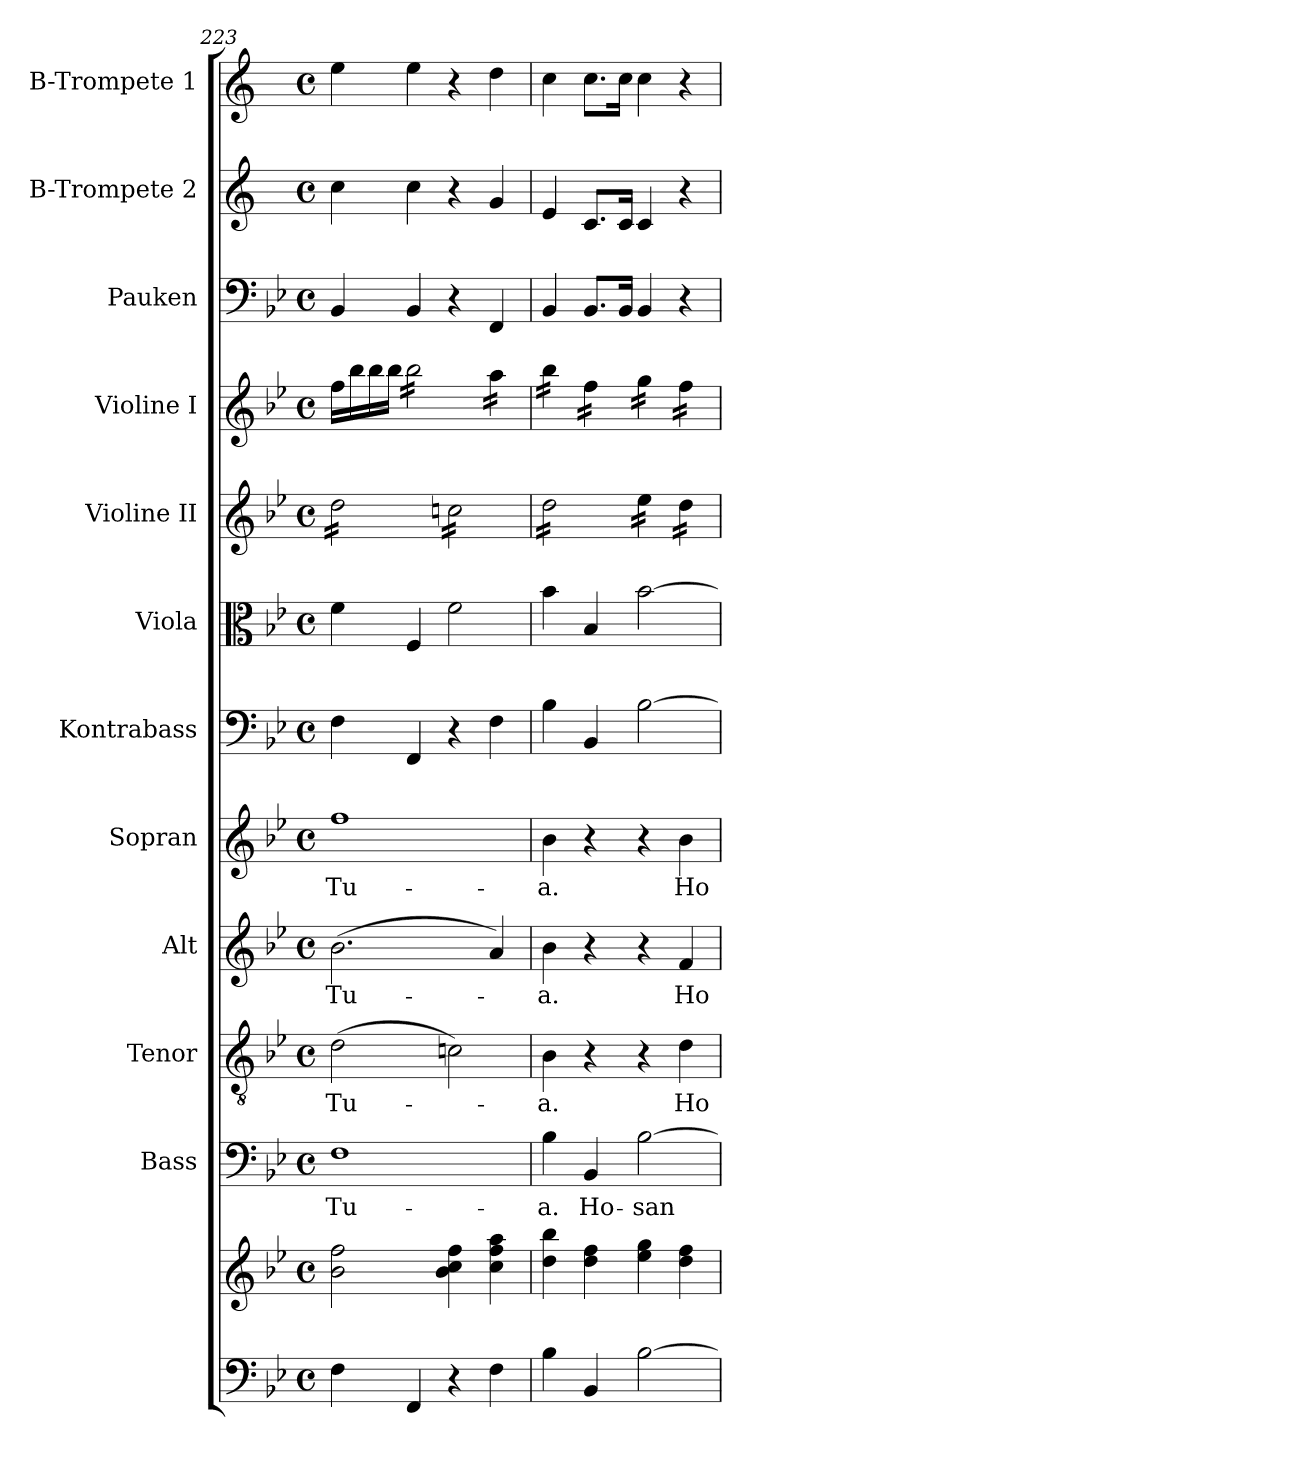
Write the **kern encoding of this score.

**kern	**kern	**kern	**text	**kern	**text	**kern	**text	**kern	**text	**kern	**kern	**kern	**kern	**kern	**kern	**kern
*part12	*part12	*part11	*part11	*part10	*part10	*part9	*part9	*part8	*part8	*part7	*part6	*part5	*part4	*part3	*part2	*part1
*staff13	*staff12	*staff11	*staff11	*staff10	*staff10	*staff9	*staff9	*staff8	*staff8	*staff7	*staff6	*staff5	*staff4	*staff3	*staff2	*staff1
*	*	*I"Bass	*	*I"Tenor	*	*I"Alt	*	*I"Sopran	*	*I"Kontrabass	*I"Viola	*I"Violine II	*I"Violine I	*I"Pauken	*I"B-Trompete 2	*I"B-Trompete 1
*	*	*I'B.	*	*I'T.	*	*I'A.	*	*I'S.	*	*I'Kb.	*I'Vla.	*I'Vl. II	*I'Vl. I	*I'Pk.	*I'B Trp. 2	*I'B Trp. 1
!!LO:PB:g=z
*clefF4	*clefG2	*clefF4	*	*clefGv2	*	*clefG2	*	*clefG2	*	*clefF4	*clefC3	*clefG2	*clefG2	*clefF4	*clefG2	*clefG2
*	*	*	*	*	*	*	*	*	*	*ITrd7c12	*	*	*	*	*ITrd1c2	*ITrd1c2
*k[b-e-]	*k[b-e-]	*k[b-e-]	*	*k[b-e-]	*	*k[b-e-]	*	*k[b-e-]	*	*k[b-e-]	*k[b-e-]	*k[b-e-]	*k[b-e-]	*k[b-e-]	*k[b-e-]	*k[b-e-]
*B-:	*B-:	*B-:	*	*B-:	*	*B-:	*	*B-:	*	*B-:	*B-:	*B-:	*B-:	*B-:	*B-:	*B-:
*M4/4	*M4/4	*M4/4	*	*M4/4	*	*M4/4	*	*M4/4	*	*M4/4	*M4/4	*M4/4	*M4/4	*M4/4	*M4/4	*M4/4
*met(c)	*met(c)	*met(c)	*	*met(c)	*	*met(c)	*	*met(c)	*	*met(c)	*met(c)	*met(c)	*met(c)	*met(c)	*met(c)	*met(c)
=223	=223	=223	=223	=223	=223	=223	=223	=223	=223	=223	=223	=223	=223	=223	=223	=223
!	!	!	!LO:LY:b	!	!LO:LY:b	!	!LO:LY:b	!	!LO:LY:b	!	!	!	!	!	!	!
*	*	*	*	*	*	*	*	*	*	*	*	*tremolo	*	*	*	*
4F\	2b-\ 2ff\	1F	Tu-	(>2d\	Tu-	(>2.b-\	Tu-	1ff	Tu-	4FF\	4f\	16dd\LL	16ff\LL	4BB-/	4b-\	4dd\
.	.	.	.	.	.	.	.	.	.	.	.	16dd\	16bb-\	.	.	.
.	.	.	.	.	.	.	.	.	.	.	.	16dd\	16bb-\	.	.	.
.	.	.	.	.	.	.	.	.	.	.	.	16dd\	16bb-\JJ	.	.	.
*	*	*	*	*	*	*	*	*	*	*	*	*	*tremolo	*	*	*
4FF/	.	.	.	.	.	.	.	.	.	4FFF/	4F/	16dd\	16bb-\LL	4BB-/	4b-\	4dd\
.	.	.	.	.	.	.	.	.	.	.	.	16dd\	16bb-\	.	.	.
.	.	.	.	.	.	.	.	.	.	.	.	16dd\	16bb-\	.	.	.
.	.	.	.	.	.	.	.	.	.	.	.	16dd\JJ	16bb-\	.	.	.
4r	4b-\ 4cc\ 4ff\	.	.	2cn\)	.	.	.	.	.	4r	2f\	16ccn\LL	16bb-\	4r	4r	4r
.	.	.	.	.	.	.	.	.	.	.	.	16ccn\	16bb-\	.	.	.
.	.	.	.	.	.	.	.	.	.	.	.	16ccn\	16bb-\	.	.	.
.	.	.	.	.	.	.	.	.	.	.	.	16ccn\	16bb-\JJ	.	.	.
4F\	4cc\ 4ff\ 4aa\	.	.	.	.	4a/)	.	.	.	4FF\	.	16ccn\	16aa\LL	4FF/	4f/	4cc\
.	.	.	.	.	.	.	.	.	.	.	.	16ccn\	16aa\	.	.	.
.	.	.	.	.	.	.	.	.	.	.	.	16ccn\	16aa\	.	.	.
.	.	.	.	.	.	.	.	.	.	.	.	16ccn\JJ	16aa\JJ	.	.	.
=224	=224	=224	=224	=224	=224	=224	=224	=224	=224	=224	=224	=224	=224	=224	=224	=224
!	!	!	!LO:LY:b	!	!LO:LY:b	!	!LO:LY:b	!	!LO:LY:b	!	!	!	!	!	!	!
4B-\	4dd\ 4bb-\	4B-\	-a.	4B-\	-a.	4b-\	-a.	4b-\	-a.	4BB-\	4b-\	16dd\LL	16bb-\LL	4BB-/	4d/	4b-\
.	.	.	.	.	.	.	.	.	.	.	.	16dd\	16bb-\	.	.	.
.	.	.	.	.	.	.	.	.	.	.	.	16dd\	16bb-\	.	.	.
.	.	.	.	.	.	.	.	.	.	.	.	16dd\	16bb-\JJ	.	.	.
!	!	!	!LO:LY:b	!	!	!	!	!	!	!	!	!	!	!	!	!
4BB-/	4dd\ 4ff\	4BB-/	Ho-	4r	.	4r	.	4r	.	4BBB-/	4B-/	16dd\	16ff\LL	8.BB-/L	8.B-/L	8.b-\L
.	.	.	.	.	.	.	.	.	.	.	.	16dd\	16ff\	.	.	.
.	.	.	.	.	.	.	.	.	.	.	.	16dd\	16ff\	.	.	.
.	.	.	.	.	.	.	.	.	.	.	.	16dd\JJ	16ff\JJ	16BB-/Jk	16B-/Jk	16b-\Jk
!	!	!	!LO:LY:b	!	!	!	!	!	!	!	!	!	!	!	!	!
[2B-\	4ee-\ 4gg\	[2B-\	-san-	4r	.	4r	.	4r	.	[2BB-\	[2b-\	16ee-\LL	16gg\LL	4BB-/	4B-/	4b-\
.	.	.	.	.	.	.	.	.	.	.	.	16ee-\	16gg\	.	.	.
.	.	.	.	.	.	.	.	.	.	.	.	16ee-\	16gg\	.	.	.
.	.	.	.	.	.	.	.	.	.	.	.	16ee-\JJ	16gg\JJ	.	.	.
!	!	!	!	!	!LO:LY:b	!	!LO:LY:b	!	!LO:LY:b	!	!	!	!	!	!	!
.	4dd\ 4ff\	.	.	4d\	Ho-	4f/	Ho-	4b-\	Ho-	.	.	16dd\LL	16ff\LL	4r	4r	4r
.	.	.	.	.	.	.	.	.	.	.	.	16dd\	16ff\	.	.	.
.	.	.	.	.	.	.	.	.	.	.	.	16dd\	16ff\	.	.	.
.	.	.	.	.	.	.	.	.	.	.	.	16dd\JJ	16ff\JJ	.	.	.
*	*	*	*	*	*	*	*	*	*	*	*	*	*Xtremolo	*	*	*
*	*	*	*	*	*	*	*	*	*	*	*	*Xtremolo	*	*	*	*
=	=	=	=	=	=	=	=	=	=	=	=	=	=	=	=	=
*-	*-	*-	*-	*-	*-	*-	*-	*-	*-	*-	*-	*-	*-	*-	*-	*-
